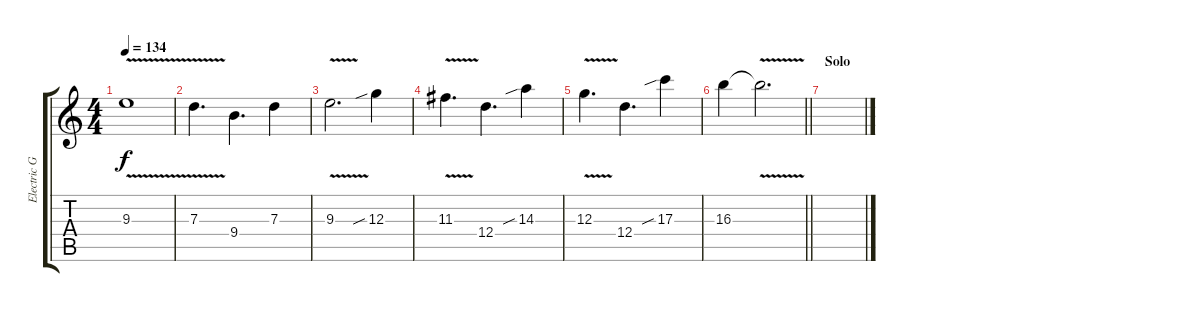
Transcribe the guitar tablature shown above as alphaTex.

\track ("Electric Guitar" "Electric G") {instrument distortionguitar}
\staff {score tabs}
\tuning (E4 B3 G3 D3 A2 E2) {hide}
\ts (4 4)
\tempo 134
\clef g2
\ks c
9.3{v}.1{dy f} |
7.3{v}.4{d} 9.4.4{d} 7.3.4 |
9.3{v}.2{d} 12.3{sib}.4 |
11.3{v}.4{d} 12.4.4{d} 14.3{sib}.4 |
12.3{v}.4{d} 12.4.4{d} 17.3{sib}.4 |
\barLineRight lightlight
16.3.4 16.3{v t}.2{d} |
\section ("" "Solo")
